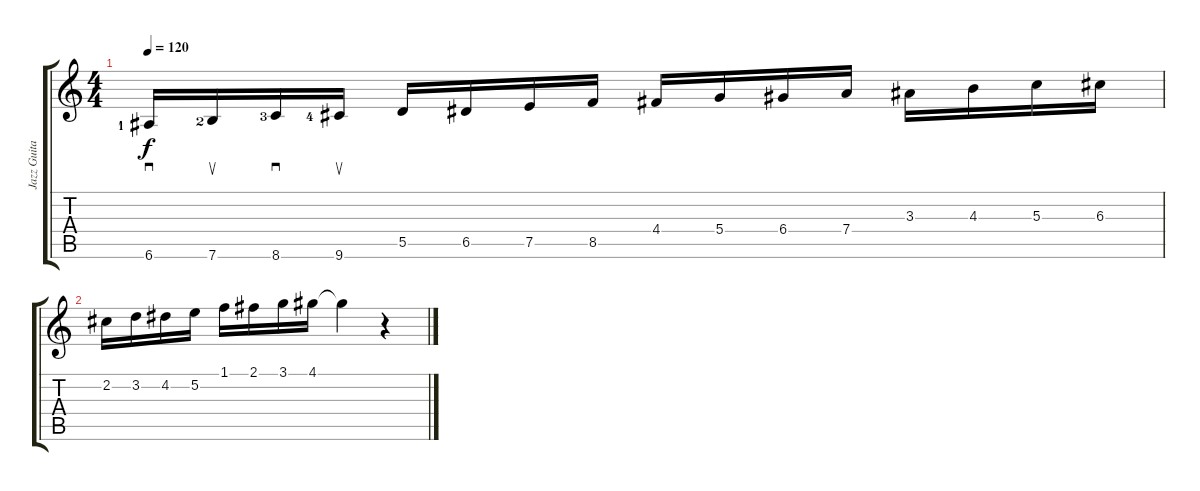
\track ("Jazz Guitar" "Jazz Guita") {instrument electricguitarjazz}
\staff {score tabs}
\tuning (E4 B3 G3 D3 A2 E2) {hide}
\ts (4 4)
\tempo 120
\clef g2
\ks c
6.6{lf 2}.16{sd dy f instrument electricguitarjazz} 7.6{lf 3}.16{su} 8.6{lf 4}.16{sd} 9.6{lf 5}.16{su} 5.5.16 6.5.16 7.5.16 8.5.16 4.4.16 5.4.16 6.4.16 7.4.16 3.3.16 4.3.16 5.3.16 6.3.16 |
2.2.16 3.2.16 4.2.16 5.2.16 1.1.16 2.1.16 3.1.16 4.1.16 4.1{t}.4 r.4
